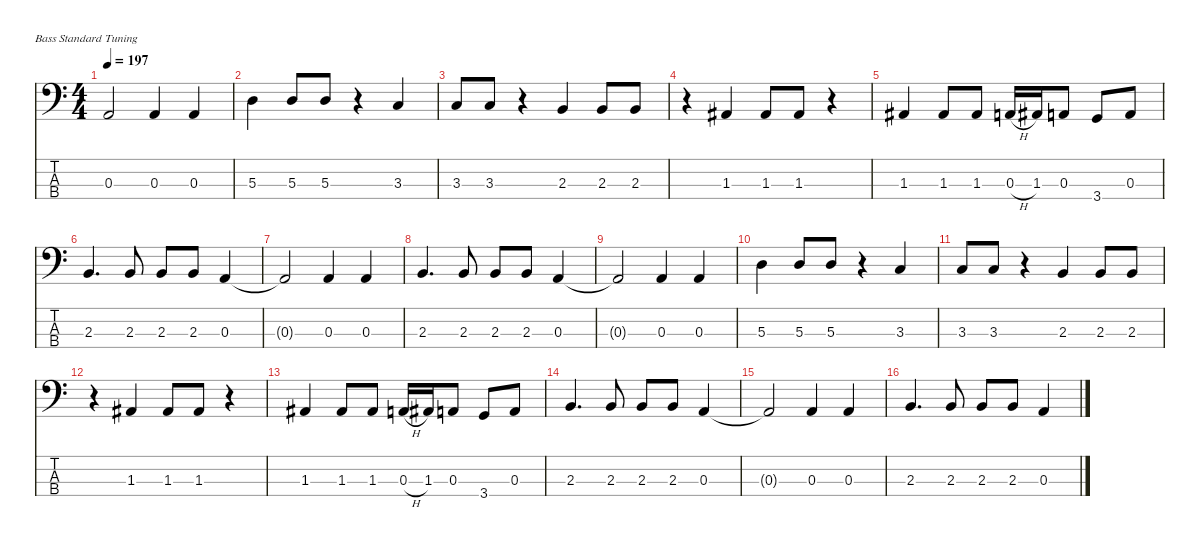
\defaultSystemsLayout 4
\hideDynamics
\bracketExtendMode nobrackets
\singleTrackTrackNamePolicy hidden
\multiTrackTrackNamePolicy hidden
\firstSystemTrackNameMode fullname
\firstSystemTrackNameOrientation horizontal
\otherSystemsTrackNameOrientation horizontal
\track ("Bass" "el.bs.") {defaultSystemsLayout 4 instrument electricbassfinger}
\staff {score tabs}
\tuning (G2 D2 A1 E1)
\ts (4 4)
\tempo 197
\clef f4
\ks c
0.3{t}.2{dy f beam Up} 0.3.4{beam Up} 0.3.4{beam Up} |
5.3.4{beam Down} 5.3.8{beam Up} 5.3.8{beam Up} r.4{beam Up} 3.3.4{beam Up} |
3.3.8{beam Up} 3.3.8{beam Up} r.4{beam Up} 2.3.4{beam Up} 2.3.8{beam Up} 2.3.8{beam Up} |
r.4{beam Down} 1.3{acc #}.4{beam Up} 1.3{acc #}.8{beam Up} 1.3{acc #}.8{beam Up} r.4{beam Up} |
1.3{acc #}.4{beam Up} 1.3{acc #}.8{beam Up} 1.3{acc #}.8{beam Up} 0.3{h}.16{beam Up} 1.3{acc #}.16{beam Up} 0.3.8{beam Up} 3.4.8{beam Up} 0.3.8{beam Up} |
2.3.4{d beam Up} 2.3.8{beam Up} 2.3.8{beam Up} 2.3.8{beam Up} 0.3.4{beam Up} |
0.3{t}.2{beam Up} 0.3.4{beam Up} 0.3.4{beam Up} |
2.3.4{d beam Up} 2.3.8{beam Up} 2.3.8{beam Up} 2.3.8{beam Up} 0.3.4{beam Up} |
0.3{t}.2{beam Up} 0.3.4{beam Up} 0.3.4{beam Up} |
5.3.4{beam Down} 5.3.8{beam Up} 5.3.8{beam Up} r.4{beam Up} 3.3.4{beam Up} |
3.3.8{beam Up} 3.3.8{beam Up} r.4{beam Up} 2.3.4{beam Up} 2.3.8{beam Up} 2.3.8{beam Up} |
r.4{beam Down} 1.3{acc #}.4{beam Up} 1.3{acc #}.8{beam Up} 1.3{acc #}.8{beam Up} r.4{beam Up} |
1.3{acc #}.4{beam Up} 1.3{acc #}.8{beam Up} 1.3{acc #}.8{beam Up} 0.3{h}.16{beam Up} 1.3{acc #}.16{beam Up} 0.3.8{beam Up} 3.4.8{beam Up} 0.3.8{beam Up} |
2.3.4{d beam Up} 2.3.8{beam Up} 2.3.8{beam Up} 2.3.8{beam Up} 0.3.4{beam Up} |
0.3{t}.2{beam Up} 0.3.4{beam Up} 0.3.4{beam Up} |
2.3.4{d beam Up} 2.3.8{beam Up} 2.3.8{beam Up} 2.3.8{beam Up} 0.3.4{beam Up}
